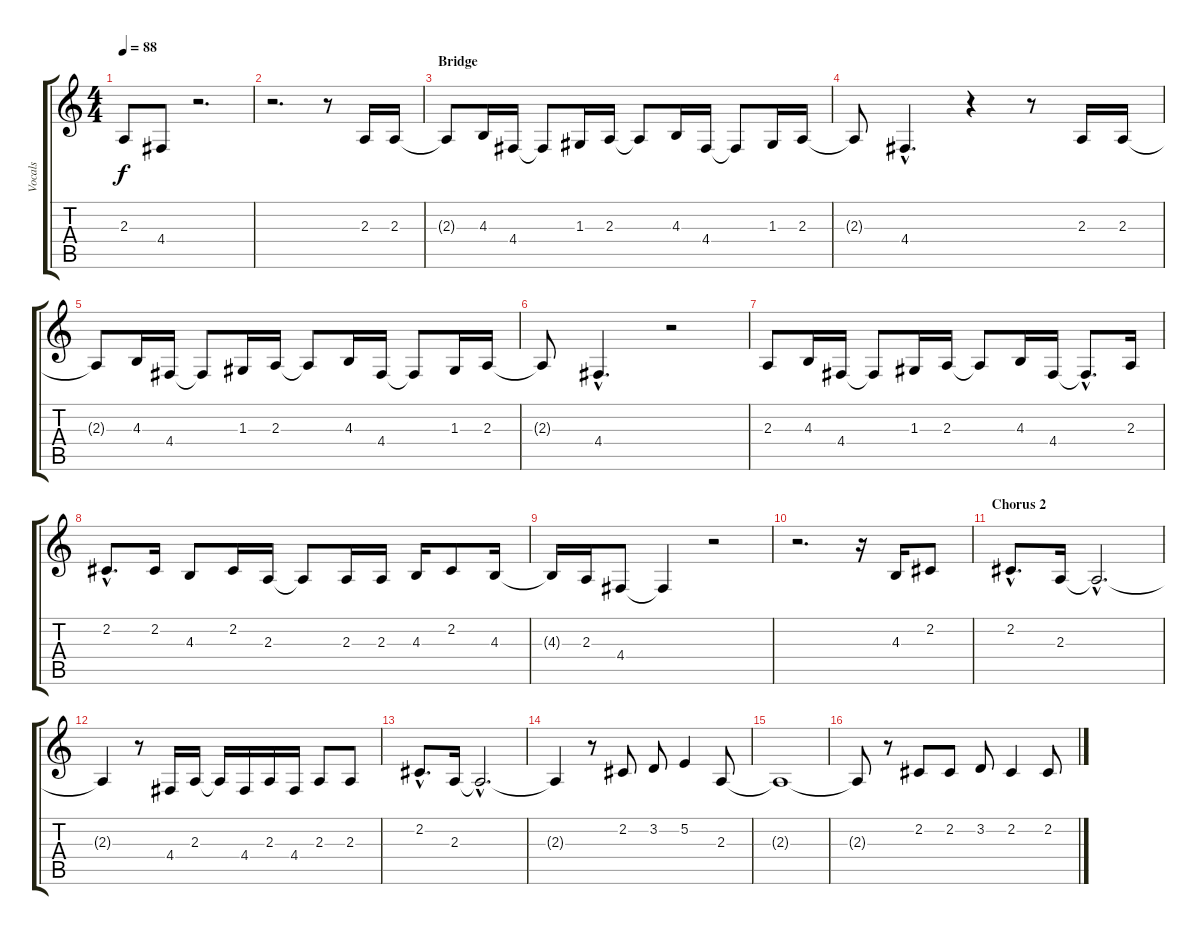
\track ("Vocals" "Vocals") {instrument clarinet}
\staff {score tabs}
\tuning (E4 B3 G3 D3 A2 E2) {hide}
\ts (4 4)
\tempo 88
\clef g2
\ks c
2.3{t}.8{dy f} 4.4.8 r.2{d} |
r.2{d} r.8 2.3.16 2.3.16 |
\section ("" "Bridge")
2.3{t}.8 4.3.16 4.4.16 4.4{t}.8 1.3.16 2.3.16 2.3{t}.8 4.3.16 4.4.16 4.4{t}.8 1.3.16 2.3.16 |
2.3{t}.8 4.4{hac}.4{d} r.4 r.8 2.3.16 2.3.16 |
2.3{t}.8 4.3.16 4.4.16 4.4{t}.8 1.3.16 2.3.16 2.3{t}.8 4.3.16 4.4.16 4.4{t}.8 1.3.16 2.3.16 |
2.3{t}.8 4.4{hac}.4{d} r.2 |
2.3.8 4.3.16 4.4.16 4.4{t}.8 1.3.16 2.3.16 2.3{t}.8 4.3.16 4.4.16 4.4{hac t}.8{d} 2.3.16 |
2.2{hac}.8{d} 2.2.16 4.3.8 2.2.16 2.3.16 2.3{t}.8 2.3.16 2.3.16 4.3.16 2.2.8 4.3.16 |
4.3{t}.16 2.3.16 4.4.8 4.4{t}.4 r.2 |
r.2{d} r.16 4.3.16 2.2.8 |
\section ("" "Chorus 2")
2.2{hac}.8{d} 2.3.16 2.3{hac t}.2{d} |
2.3{t}.4 r.8 4.4.16 2.3.16 2.3{t}.16 4.4.16 2.3.16 4.4.16 2.3.8 2.3.8 |
2.2{hac}.8{d} 2.3.16 2.3{hac t}.2{d} |
2.3{t}.4 r.8 2.2.8 3.2.8 5.2.4 2.3.8 |
2.3{t}.1 |
2.3{t}.8 r.8 2.2.8 2.2.8 3.2.8 2.2.4 2.2.8
